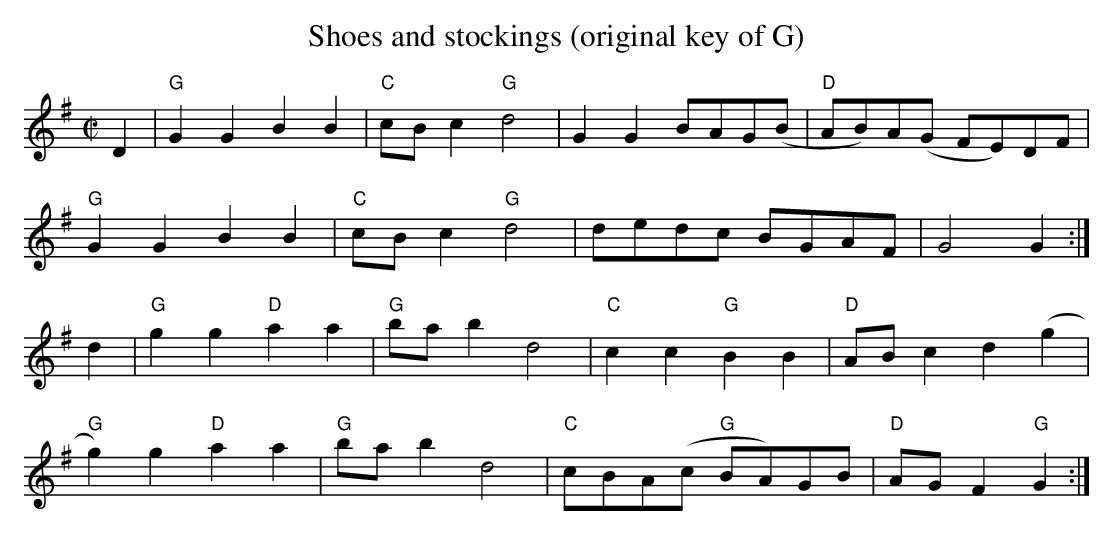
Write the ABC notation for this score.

X:1
T:Shoes and stockings (original key of G)
M:C|
L:1/8
K:G
D2|"G"G2G2B2B2 |"C" cB c2"G"d4 | G2G2 BAG(B| "D" AB)A(G FE)DF |!
"G"G2G2B2B2 |"C" cB c2"G"d4 | dedc BGAF | G4 G2 :|]!
d2| "G"g2g2"D"a2a2 | "G" ba b2 d4 | "C"c2c2 "G"B2B2 | "D"AB c2 d2 (g2|!
"G"g2) g2 "D" a2a2 | "G" ba b2 d4 | "C"cBA(c "G"BA)GB | "D"AG F2 "G"G2:|!
